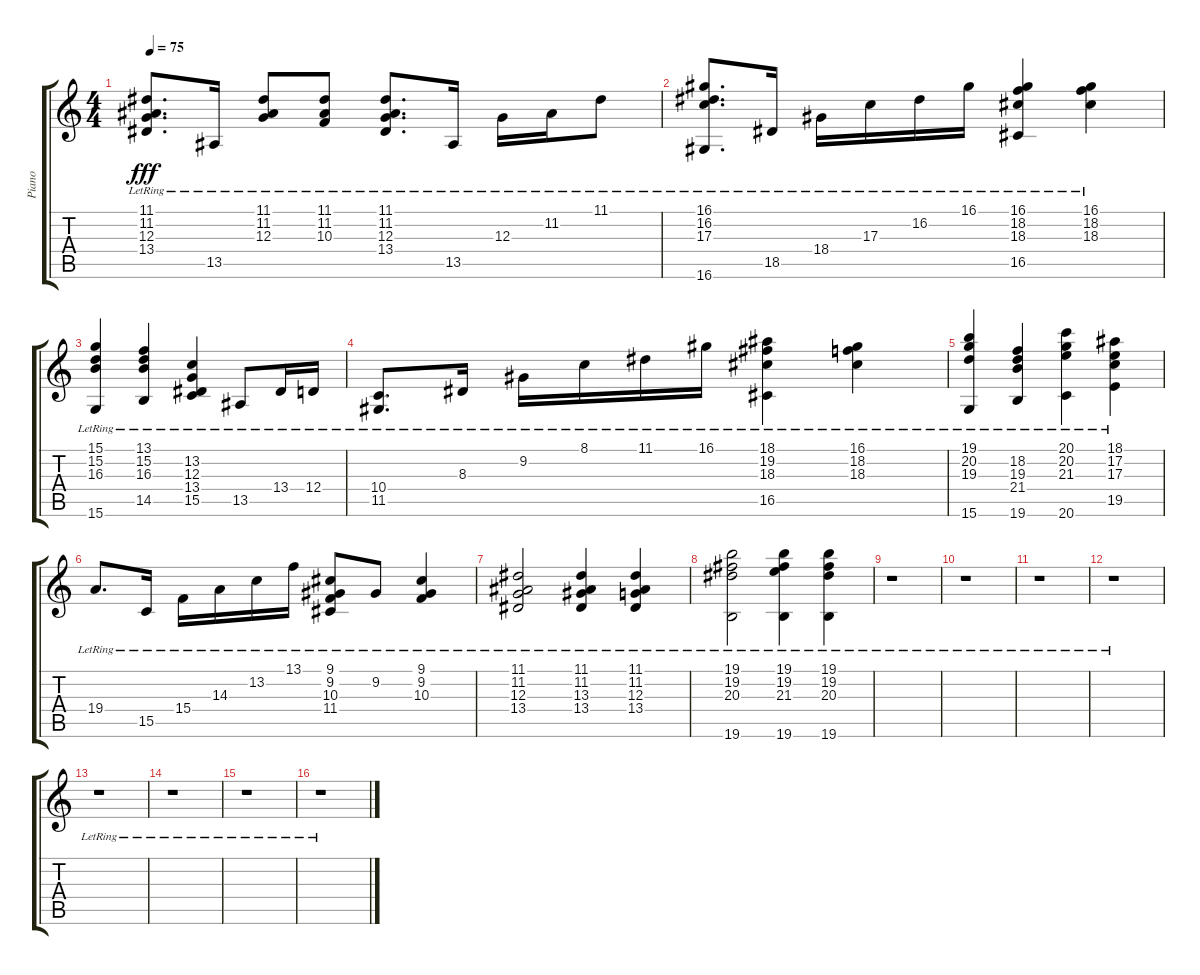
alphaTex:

\track ("Piano" "Piano") {instrument acousticgrandpiano}
\staff {score tabs}
\tuning (E4 B3 G3 D3 A2 E2) {hide}
\ts (4 4)
\tempo 75
\clef g2
\ks c
(11.1{lr} 11.2{lr} 12.3{lr} 13.4{lr}).8{d dy fff} 13.5{lr}.16 (11.1{lr} 11.2{lr} 12.3{lr}).8 (11.1{lr} 11.2{lr} 10.3{lr}).8 (11.1{lr} 11.2{lr} 12.3{lr} 13.4{lr}).8{d} 13.5{lr}.16 12.3{lr}.16 11.2{lr}.16 11.1{lr}.8 |
(16.1{lr} 16.2{lr} 17.3{lr} 16.6{lr}).8{d} 18.5{lr}.16 18.4{lr}.16 17.3{lr}.16 16.2{lr}.16 16.1{lr}.16 (16.1{lr} 18.2{lr} 18.3{lr} 16.5{lr}).4 (16.1{lr} 18.2{lr} 18.3{lr}).4 |
(15.1{lr} 15.2{lr} 16.3{lr} 15.6{lr}).4 (13.1{lr} 15.2{lr} 16.3{lr} 14.5{lr}).4 (13.2{lr} 12.3{lr} 13.4{lr} 15.5{lr}).4 13.5{lr}.8 13.4{lr}.16 12.4{lr}.16 |
(10.4{lr} 11.5{lr}).8{d} 8.3{lr}.16 9.2{lr}.16 8.1{lr}.16 11.1{lr}.16 16.1{lr}.16 (18.1{lr} 19.2{lr} 18.3{lr} 16.5{lr}).4 (16.1{lr} 18.2{lr} 18.3{lr}).4 |
(19.1{lr} 20.2{lr} 19.3{lr} 15.6{lr}).4 (18.2{lr} 19.3{lr} 21.4{lr} 19.6{lr}).4 (20.1{lr} 20.2{lr} 21.3{lr} 20.6{lr}).4 (18.1{lr} 17.2{lr} 17.3{lr} 19.5{lr}).4 |
19.4{lr}.8{d} 15.5{lr}.16 15.4{lr}.16 14.3{lr}.16 13.2{lr}.16 13.1{lr}.16 (9.1{lr} 9.2{lr} 10.3{lr} 11.4{lr}).8 9.2{lr}.8 (9.1{lr} 9.2{lr} 10.3{lr}).4 |
(11.1{lr} 11.2{lr} 12.3{lr} 13.4{lr}).2 (11.1{lr} 11.2{lr} 13.3{lr} 13.4{lr}).4 (11.1{lr} 11.2{lr} 12.3{lr} 13.4{lr}).4 |
(19.1{lr} 19.2{lr} 20.3{lr} 19.6{lr}).2 (19.1{lr} 19.2{lr} 21.3{lr} 19.6{lr}).4 (19.1{lr} 19.2{lr} 20.3{lr} 19.6{lr}).4 |
r.1 |
r.1 |
r.1 |
r.1 |
r.1 |
r.1 |
r.1 |
r.1
